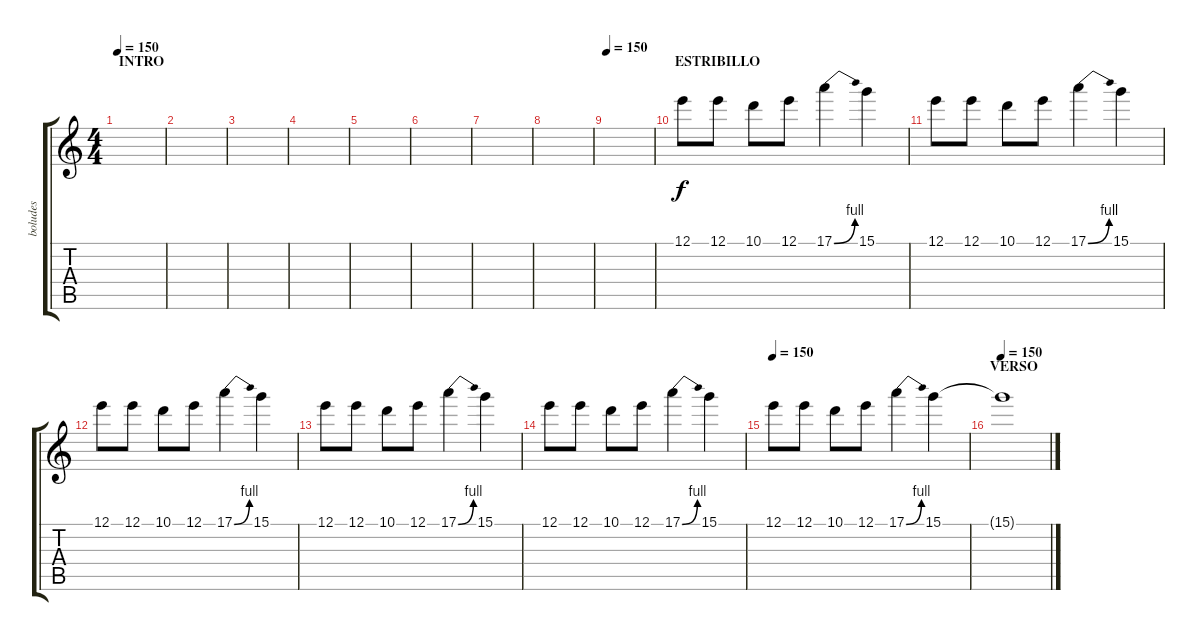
\track ("boludes" "boludes") {instrument overdrivenguitar}
\staff {score tabs}
\tuning (E4 B3 G3 D3 A2 E2) {hide}
\ts (4 4)
\section ("" "INTRO")
\tempo 150
\clef g2
\ks c
|
|
|
|
|
|
|
|
\tempo 150
|
\section ("" "ESTRIBILLO")
12.1.8 12.1.8 10.1.8 12.1.8 17.1{be (bend 0 0 60 4)}.4 15.1.4 |
12.1.8 12.1.8 10.1.8 12.1.8 17.1{be (bend 0 0 60 4)}.4 15.1.4 |
12.1.8 12.1.8 10.1.8 12.1.8 17.1{be (bend 0 0 60 4)}.4 15.1.4 |
12.1.8 12.1.8 10.1.8 12.1.8 17.1{be (bend 0 0 60 4)}.4 15.1.4 |
12.1.8 12.1.8 10.1.8 12.1.8 17.1{be (bend 0 0 60 4)}.4 15.1.4 |
\tempo 150
12.1.8 12.1.8 10.1.8 12.1.8 17.1{be (bend 0 0 60 4)}.4 15.1.4 |
\section ("" "VERSO")
\tempo 150
15.1{t}.1
